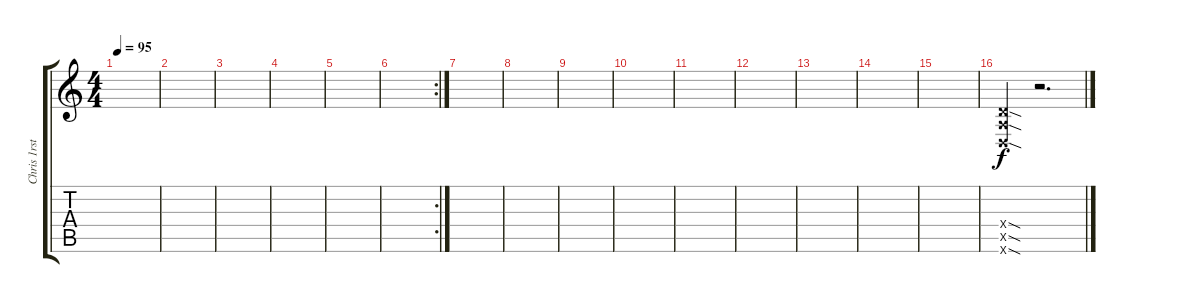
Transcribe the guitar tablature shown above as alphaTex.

\track ("Chris 1rst guitar acoustic" "Chris 1rst") {instrument acousticguitarnylon}
\staff {score tabs}
\tuning (E4 B3 G3 D3 A2 D2) {hide}
\ts (4 4)
\tempo 95
\clef g2
\ks c
|
|
|
|
|
\rc 2
|
|
|
|
|
|
|
|
|
|
(0.4{sod x} 0.5{sod x} 0.6{sod x}).4{dy f} r.2{d}
